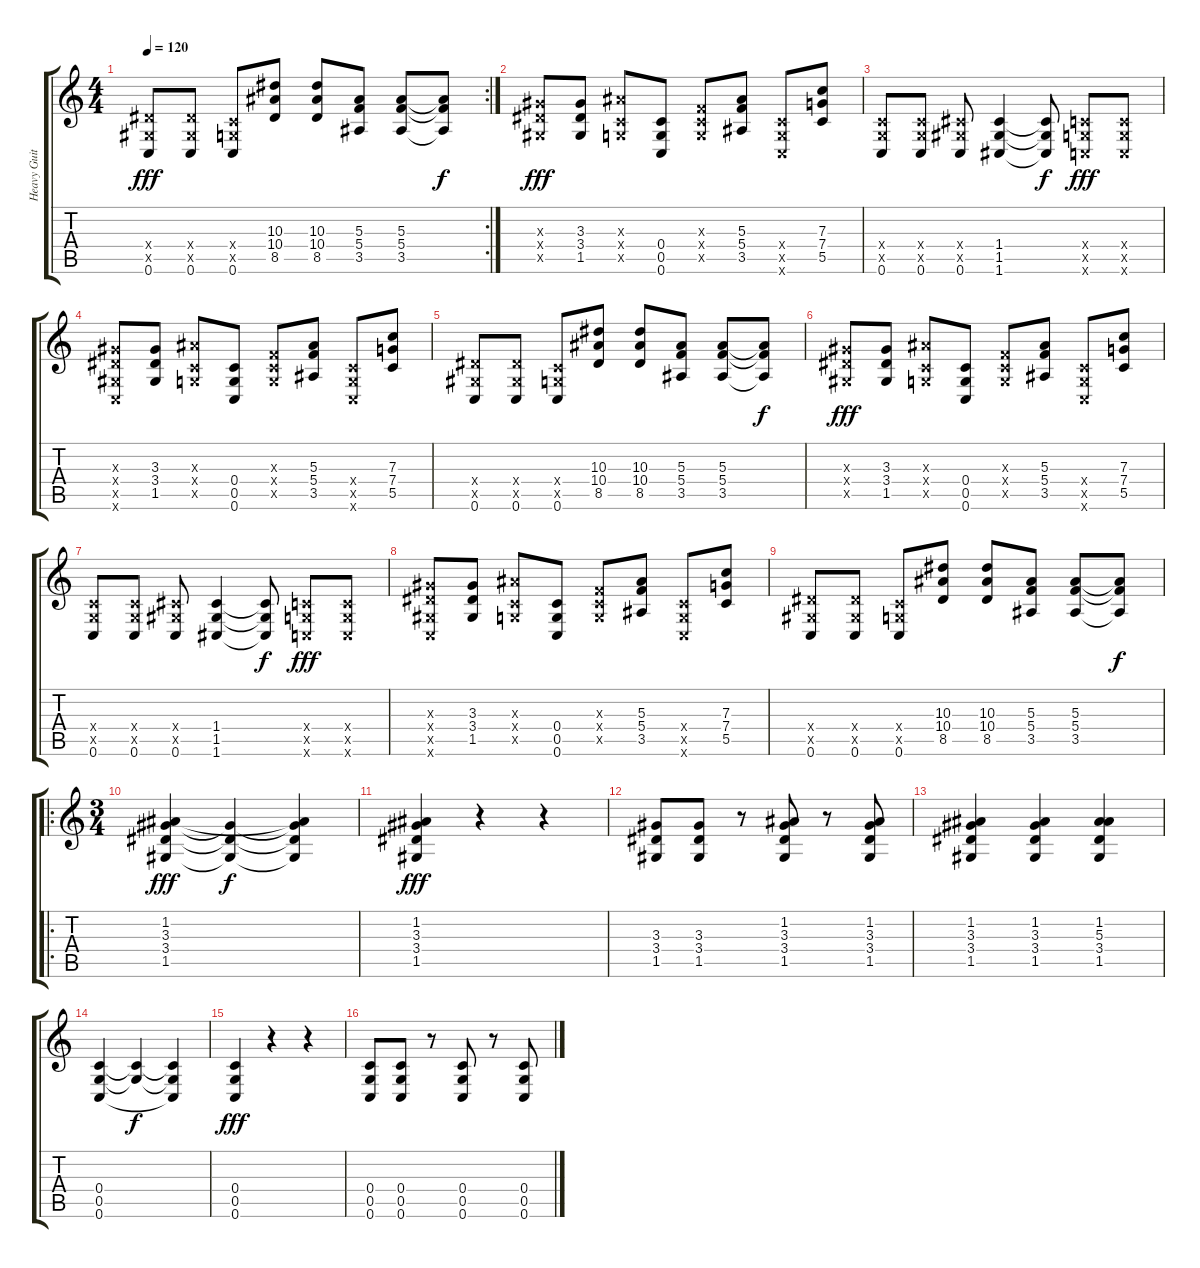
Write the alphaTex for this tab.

\track ("Heavy Guitar" "Heavy Guit") {instrument distortionguitar}
\staff {score tabs}
\tuning (D4 A3 F3 C3 G2 C2) {hide}
\rc 2
\ts (4 4)
\tempo 120
\clef g2
\ks c
(3.4{x} 1.5{x} 0.6).8{dy fff} (3.4{x} 1.5{x} 0.6).8 (0.4{x} 0.5{x} 0.6).8 (10.3 10.4 8.5).8 (10.3 10.4 8.5).8 (5.3 5.4 3.5).8 (5.3 5.4 3.5).8 (5.3{t} 5.4{t} 3.5{t}).8{dy f} |
(3.3{x} 3.4{x} 1.5{x}).8{dy fff} (3.3 3.4 1.5).8 (5.3{x} 0.4{x} 0.5{x}).8 (0.4 0.5 0.6).8 (0.3{x} 0.4{x} 0.5{x}).8 (5.3 5.4 3.5).8 (0.4{x} 0.5{x} 0.6{x}).8 (7.3 7.4 5.5).8 |
(0.4{x} 0.5{x} 0.6).8 (0.4{x} 0.5{x} 0.6).8 (1.4{x} 1.5{x} 0.6).8 (1.4 1.5 1.6).4 (1.4{t} 1.5{t} 1.6{t}).8{dy f} (0.4{x} 0.5{x} 0.6{x}).8{dy fff} (0.4{x} 0.5{x} 0.6{x}).8 |
(3.3{x} 3.4{x} 1.5{x} 0.6{x}).8 (3.3 3.4 1.5).8 (5.3{x} 0.4{x} 0.5{x}).8 (0.4 0.5 0.6).8 (0.3{x} 0.4{x} 0.5{x}).8 (5.3 5.4 3.5).8 (0.4{x} 0.5{x} 0.6{x}).8 (7.3 7.4 5.5).8 |
(3.4{x} 1.5{x} 0.6).8 (3.4{x} 1.5{x} 0.6).8 (0.4{x} 0.5{x} 0.6).8 (10.3 10.4 8.5).8 (10.3 10.4 8.5).8 (5.3 5.4 3.5).8 (5.3 5.4 3.5).8 (5.3{t} 5.4{t} 3.5{t}).8{dy f} |
(3.3{x} 3.4{x} 1.5{x}).8{dy fff} (3.3 3.4 1.5).8 (5.3{x} 0.4{x} 0.5{x}).8 (0.4 0.5 0.6).8 (0.3{x} 0.4{x} 0.5{x}).8 (5.3 5.4 3.5).8 (0.4{x} 0.5{x} 0.6{x}).8 (7.3 7.4 5.5).8 |
(0.4{x} 0.5{x} 0.6).8 (0.4{x} 0.5{x} 0.6).8 (1.4{x} 1.5{x} 0.6).8 (1.4 1.5 1.6).4 (1.4{t} 1.5{t} 1.6{t}).8{dy f} (0.4{x} 0.5{x} 0.6{x}).8{dy fff} (0.4{x} 0.5{x} 0.6{x}).8 |
(3.3{x} 3.4{x} 1.5{x} 0.6{x}).8 (3.3 3.4 1.5).8 (5.3{x} 0.4{x} 0.5{x}).8 (0.4 0.5 0.6).8 (0.3{x} 0.4{x} 0.5{x}).8 (5.3 5.4 3.5).8 (0.4{x} 0.5{x} 0.6{x}).8 (7.3 7.4 5.5).8 |
(3.4{x} 1.5{x} 0.6).8 (3.4{x} 1.5{x} 0.6).8 (0.4{x} 0.5{x} 0.6).8 (10.3 10.4 8.5).8 (10.3 10.4 8.5).8 (5.3 5.4 3.5).8 (5.3 5.4 3.5).8 (5.3{t} 5.4{t} 3.5{t}).8{dy f} |
\ro
\ts (3 4)
(1.2 3.3 3.4 1.5).4{dy fff} (3.3{t} 3.4{t} 1.5{t}).4{dy f} (1.2{t} 3.3{t} 3.4{t} 1.5{t}).4 |
(1.2 3.3 3.4 1.5).4{dy fff} r.4 r.4 |
(3.3 3.4 1.5).8 (3.3 3.4 1.5).8 r.8 (1.2 3.3 3.4 1.5).8 r.8 (1.2 3.3 3.4 1.5).8 |
(1.2 3.3 3.4 1.5).4 (1.2 3.3 3.4 1.5).4 (1.2 5.3 3.4 1.5).4 |
(0.4 0.5 0.6).4 (0.4{t} 0.5{t}).4{dy f} (0.4{t} 0.5{t} 0.6{t}).4 |
(0.4 0.5 0.6).4{dy fff} r.4 r.4 |
(0.4 0.5 0.6).8 (0.4 0.5 0.6).8 r.8 (0.4 0.5 0.6).8 r.8 (0.4 0.5 0.6).8
